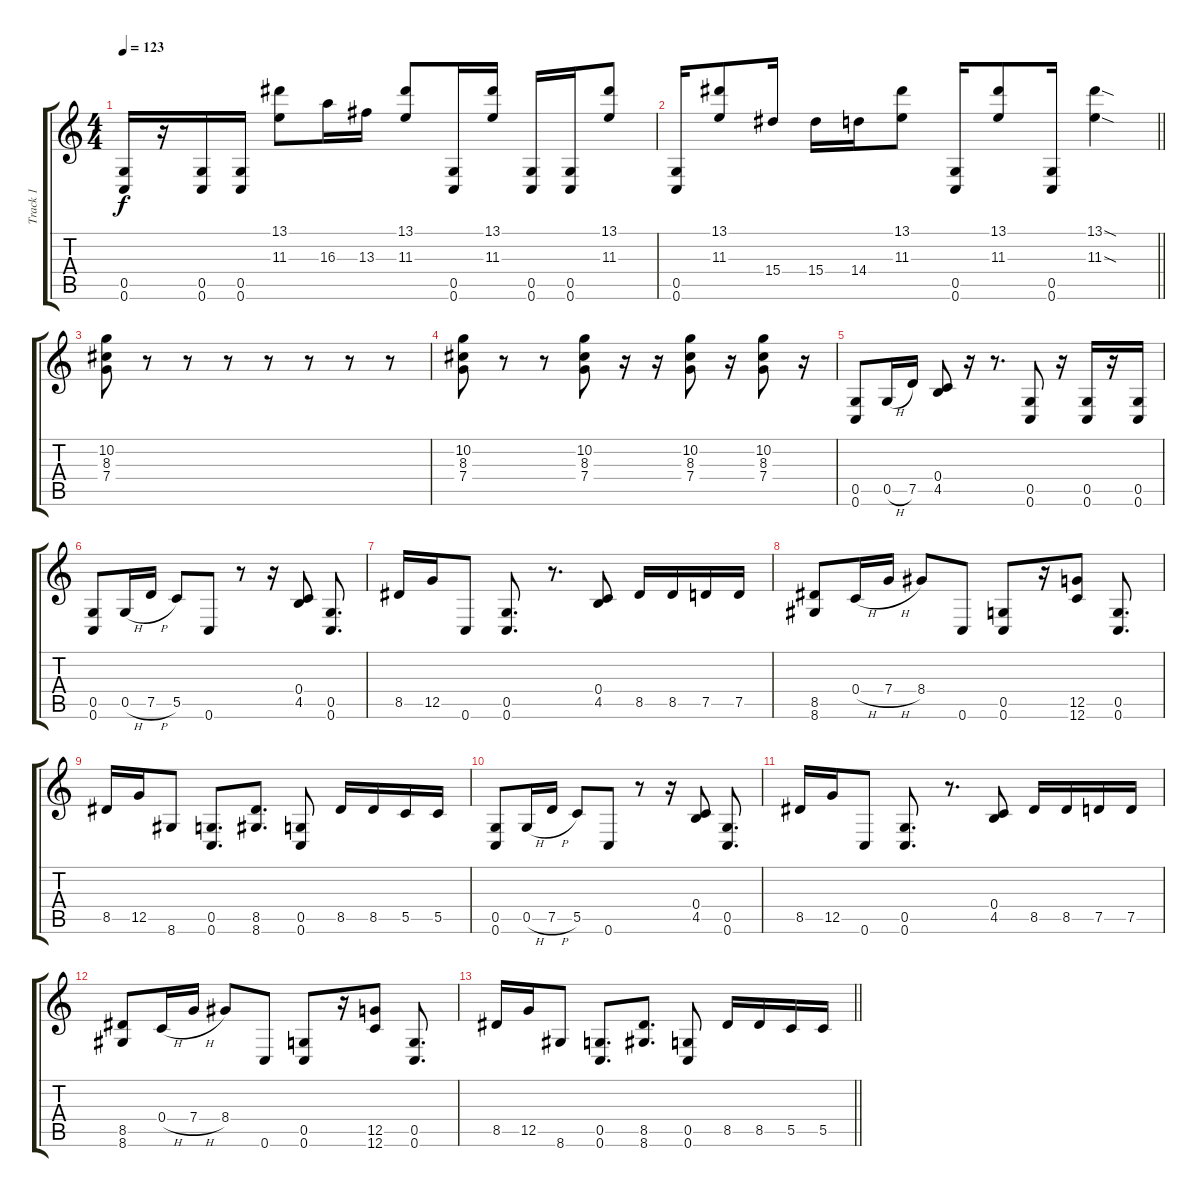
\track ("Track 1" "Track 1") {instrument distortionguitar}
\staff {score tabs}
\tuning (D4 A3 F3 C3 G2 C2) {hide}
\ts (4 4)
\tempo 123
\clef g2
\ks c
(0.5 0.6).16{dy f} r.16 (0.5 0.6).16 (0.5 0.6).16 (13.1 11.3).8 16.3.16 13.3.16 (13.1 11.3).8 (0.5 0.6).16 (13.1 11.3).16 (0.5 0.6).16 (0.5 0.6).16 (13.1 11.3).8 |
\barLineRight lightlight
(0.5 0.6).16 (13.1 11.3).8 15.4.16 15.4.16 14.4.16 (13.1 11.3).8 (0.5 0.6).16 (13.1 11.3).8 (0.5 0.6).16 (13.1{sod} 11.3{sod}).4 |
(10.2 8.3 7.4).8 r.8 r.8 r.8 r.8 r.8 r.8 r.8 |
(10.2 8.3 7.4).8 r.8 r.8 (10.2 8.3 7.4).8 r.16 r.16 (10.2 8.3 7.4).8 r.16 (10.2 8.3 7.4).8 r.16 |
(0.5 0.6).8 0.5{h}.16 7.5.16 (0.4 4.5).8 r.16 r.8{d} (0.5 0.6).8 r.16 (0.5 0.6).16 r.16 (0.5 0.6).16 |
(0.5 0.6).8 0.5{h}.16 7.5{h}.16 5.5.8 0.6.8 r.8 r.16 (0.4 4.5).8 (0.5 0.6).8{d} |
8.5.16 12.5.16 0.6.8 (0.5 0.6).8{d} r.8{d} (0.4 4.5).8 8.5.16 8.5.16 7.5.16 7.5.16 |
(8.5 8.6).8 0.4{h}.16 7.4{h}.16 8.4.8 0.6.8 (0.5 0.6).8 r.16 (12.5 12.6).8 (0.5 0.6).8{d} |
8.5.16 12.5.16 8.6.8 (0.5 0.6).8{d} (8.5 8.6).8{d} (0.5 0.6).8 8.5.16 8.5.16 5.5.16 5.5.16 |
(0.5 0.6).8 0.5{h}.16 7.5{h}.16 5.5.8 0.6.8 r.8 r.16 (0.4 4.5).8 (0.5 0.6).8{d} |
8.5.16 12.5.16 0.6.8 (0.5 0.6).8{d} r.8{d} (0.4 4.5).8 8.5.16 8.5.16 7.5.16 7.5.16 |
(8.5 8.6).8 0.4{h}.16 7.4{h}.16 8.4.8 0.6.8 (0.5 0.6).8 r.16 (12.5 12.6).8 (0.5 0.6).8{d} |
\barLineRight lightlight
8.5.16 12.5.16 8.6.8 (0.5 0.6).8{d} (8.5 8.6).8{d} (0.5 0.6).8 8.5.16 8.5.16 5.5.16 5.5.16
